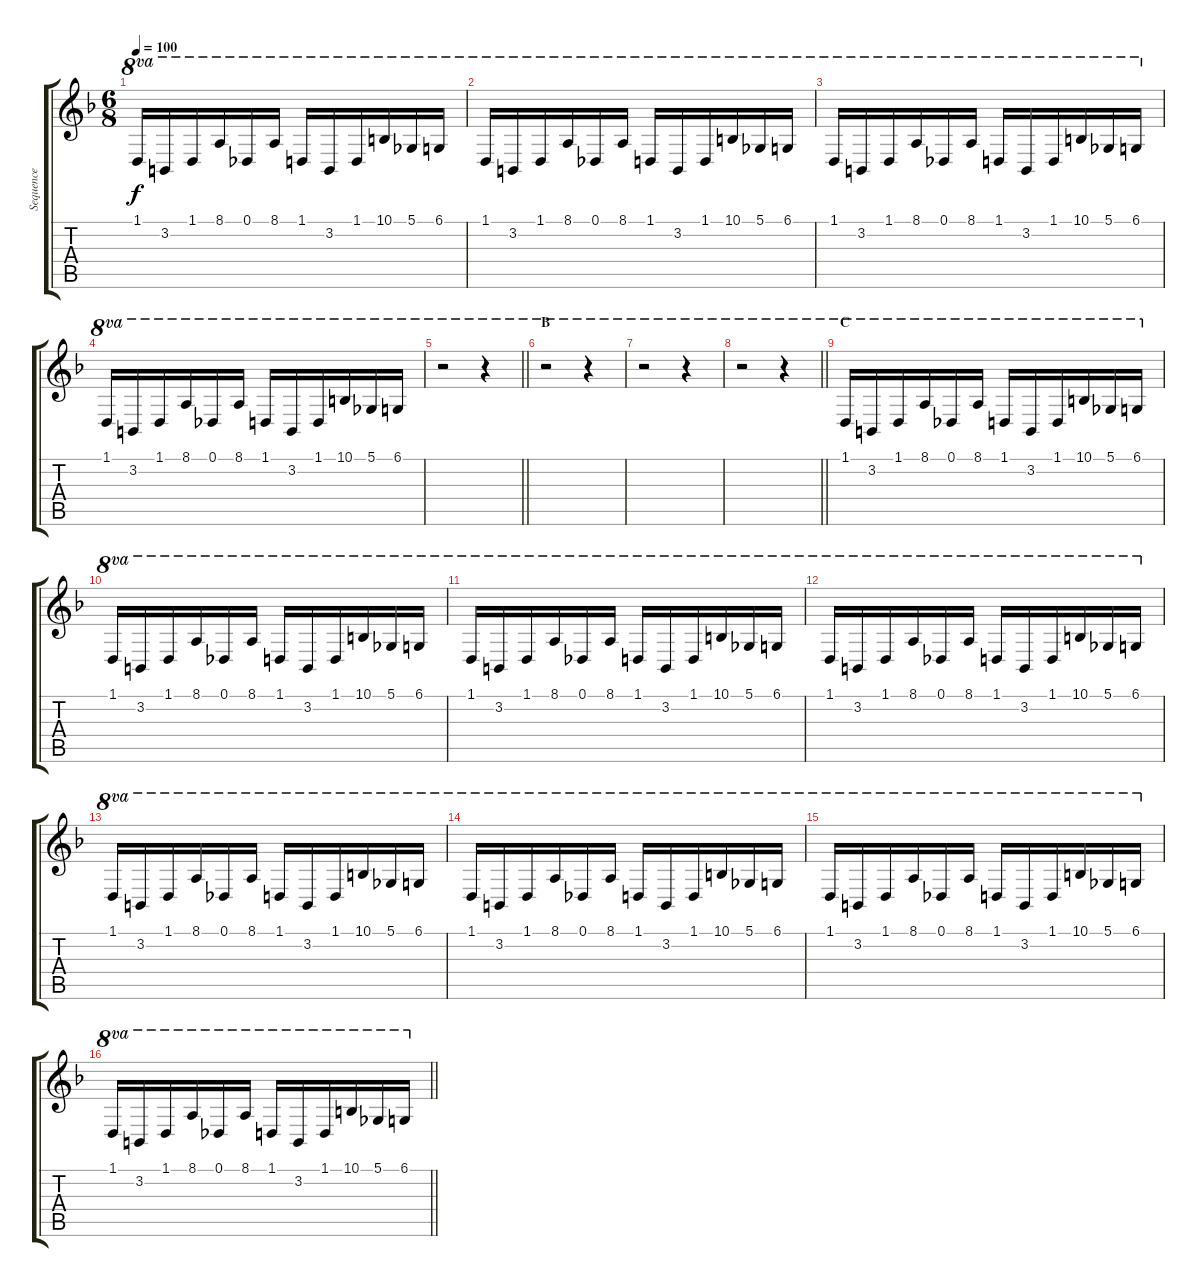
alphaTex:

\track ("Sequence" "Sequence") {instrument fx4atmosphere}
\staff {score tabs}
\tuning (Db4 Ab3 E3 B2 Gb2 B1) {hide}
\ts (6 8)
\tempo 100
\clef g2
\ks f
1.1.16{ot 8va dy f} 3.2.16{ot 8va} 1.1.16{ot 8va} 8.1.16{ot 8va} 0.1.16{ot 8va} 8.1.16{ot 8va} 1.1.16{ot 8va} 3.2.16{ot 8va} 1.1.16{ot 8va} 10.1.16{ot 8va} 5.1.16{ot 8va} 6.1.16{ot 8va} |
1.1.16{ot 8va} 3.2.16{ot 8va} 1.1.16{ot 8va} 8.1.16{ot 8va} 0.1.16{ot 8va} 8.1.16{ot 8va} 1.1.16{ot 8va} 3.2.16{ot 8va} 1.1.16{ot 8va} 10.1.16{ot 8va} 5.1.16{ot 8va} 6.1.16{ot 8va} |
1.1.16{ot 8va} 3.2.16{ot 8va} 1.1.16{ot 8va} 8.1.16{ot 8va} 0.1.16{ot 8va} 8.1.16{ot 8va} 1.1.16{ot 8va} 3.2.16{ot 8va} 1.1.16{ot 8va} 10.1.16{ot 8va} 5.1.16{ot 8va} 6.1.16{ot 8va} |
1.1.16{ot 8va} 3.2.16{ot 8va} 1.1.16{ot 8va} 8.1.16{ot 8va} 0.1.16{ot 8va} 8.1.16{ot 8va} 1.1.16{ot 8va} 3.2.16{ot 8va} 1.1.16{ot 8va} 10.1.16{ot 8va} 5.1.16{ot 8va} 6.1.16{ot 8va} |
\barLineRight lightlight
r.2{ot 8va} r.4{ot 8va} |
\section ("" "B")
r.2{ot 8va} r.4{ot 8va} |
r.2{ot 8va} r.4{ot 8va} |
\barLineRight lightlight
r.2{ot 8va} r.4{ot 8va} |
\section ("" "C")
1.1.16{ot 8va} 3.2.16{ot 8va} 1.1.16{ot 8va} 8.1.16{ot 8va} 0.1.16{ot 8va} 8.1.16{ot 8va} 1.1.16{ot 8va} 3.2.16{ot 8va} 1.1.16{ot 8va} 10.1.16{ot 8va} 5.1.16{ot 8va} 6.1.16{ot 8va} |
1.1.16{ot 8va} 3.2.16{ot 8va} 1.1.16{ot 8va} 8.1.16{ot 8va} 0.1.16{ot 8va} 8.1.16{ot 8va} 1.1.16{ot 8va} 3.2.16{ot 8va} 1.1.16{ot 8va} 10.1.16{ot 8va} 5.1.16{ot 8va} 6.1.16{ot 8va} |
1.1.16{ot 8va} 3.2.16{ot 8va} 1.1.16{ot 8va} 8.1.16{ot 8va} 0.1.16{ot 8va} 8.1.16{ot 8va} 1.1.16{ot 8va} 3.2.16{ot 8va} 1.1.16{ot 8va} 10.1.16{ot 8va} 5.1.16{ot 8va} 6.1.16{ot 8va} |
1.1.16{ot 8va} 3.2.16{ot 8va} 1.1.16{ot 8va} 8.1.16{ot 8va} 0.1.16{ot 8va} 8.1.16{ot 8va} 1.1.16{ot 8va} 3.2.16{ot 8va} 1.1.16{ot 8va} 10.1.16{ot 8va} 5.1.16{ot 8va} 6.1.16{ot 8va} |
1.1.16{ot 8va} 3.2.16{ot 8va} 1.1.16{ot 8va} 8.1.16{ot 8va} 0.1.16{ot 8va} 8.1.16{ot 8va} 1.1.16{ot 8va} 3.2.16{ot 8va} 1.1.16{ot 8va} 10.1.16{ot 8va} 5.1.16{ot 8va} 6.1.16{ot 8va} |
1.1.16{ot 8va} 3.2.16{ot 8va} 1.1.16{ot 8va} 8.1.16{ot 8va} 0.1.16{ot 8va} 8.1.16{ot 8va} 1.1.16{ot 8va} 3.2.16{ot 8va} 1.1.16{ot 8va} 10.1.16{ot 8va} 5.1.16{ot 8va} 6.1.16{ot 8va} |
1.1.16{ot 8va} 3.2.16{ot 8va} 1.1.16{ot 8va} 8.1.16{ot 8va} 0.1.16{ot 8va} 8.1.16{ot 8va} 1.1.16{ot 8va} 3.2.16{ot 8va} 1.1.16{ot 8va} 10.1.16{ot 8va} 5.1.16{ot 8va} 6.1.16{ot 8va} |
\barLineRight lightlight
1.1.16{ot 8va} 3.2.16{ot 8va} 1.1.16{ot 8va} 8.1.16{ot 8va} 0.1.16{ot 8va} 8.1.16{ot 8va} 1.1.16{ot 8va} 3.2.16{ot 8va} 1.1.16{ot 8va} 10.1.16{ot 8va} 5.1.16{ot 8va} 6.1.16{ot 8va}
